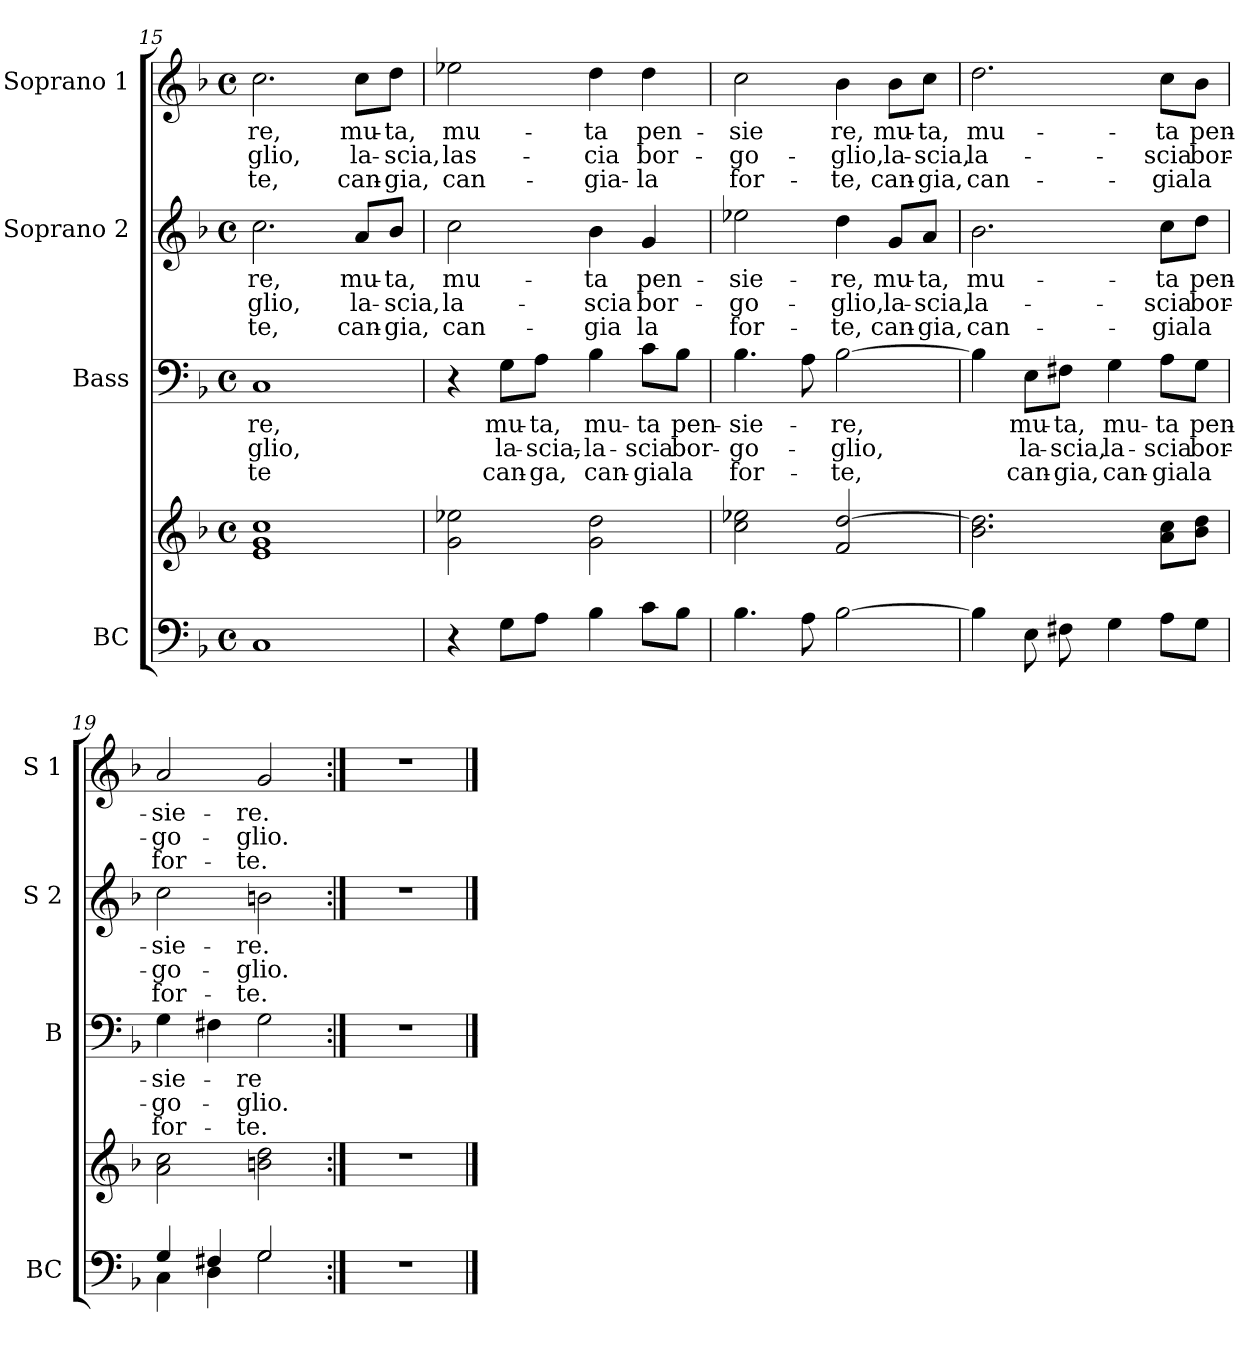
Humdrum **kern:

**kern	**kern	**kern	**text	**text	**text	**kern	**text	**text	**text	**kern	**text	**text	**text
*part4	*part4	*part3	*part3	*part3	*part3	*part2	*part2	*part2	*part2	*part1	*part1	*part1	*part1
*staff5	*staff4	*staff3	*staff3	*staff3	*staff3	*staff2	*staff2	*staff2	*staff2	*staff1	*staff1	*staff1	*staff1
*I"BC	*	*I"Bass	*	*	*	*I"Soprano 2	*	*	*	*I"Soprano 1	*	*	*
*I'BC	*	*I'B	*	*	*	*I'S 2	*	*	*	*I'S 1	*	*	*
!!LO:LB:g=z
*clefF4	*clefG2	*clefF4	*	*	*	*clefG2	*	*	*	*clefG2	*	*	*
*k[b-]	*k[b-]	*k[b-]	*	*	*	*k[b-]	*	*	*	*k[b-]	*	*	*
*F:	*F:	*F:	*	*	*	*F:	*	*	*	*F:	*	*	*
*M4/4	*M4/4	*M4/4	*	*	*	*M4/4	*	*	*	*M4/4	*	*	*
*met(c)	*met(c)	*met(c)	*	*	*	*met(c)	*	*	*	*met(c)	*	*	*
=15	=15	=15	=15	=15	=15	=15	=15	=15	=15	=15	=15	=15	=15
1C	1e 1g 1cc	1C	-re,	-glio,	-te	2.cc\	-re,	-glio,	-te,	2.cc\	-re,	-glio,	-te,
.	.	.	.	.	.	8a/L	mu-	la-	can-	8cc\L	mu-	la-	can-
.	.	.	.	.	.	8b-/J	-ta,	-scia,	-gia,	8dd\J	-ta,	-scia,	-gia,
=16	=16	=16	=16	=16	=16	=16	=16	=16	=16	=16	=16	=16	=16
4r	2g\ 2ee-X\	4r	.	.	.	2cc\	mu-	la-	can-	2ee-X\	mu-	las-	can-
8G\L	.	8G\L	mu-	la-	can-	.	.	.	.	.	.	.	.
8A\J	.	8A\J	-ta,	-scia,-	-ga,	.	.	.	.	.	.	.	.
4B-\	2g\ 2dd\	4B-\	mu-	-la-	can-	4b-\	-ta	-scia	-gia	4dd\	-ta	-cia	-gia-
8c\L	.	8c\L	-ta	-scia	-gia	4g/	pen-	bor-	la	4dd\	pen-	bor-	-la
8B-\J	.	8B-\J	pen-	bor-	la	.	.	.	.	.	.	.	.
=17	=17	=17	=17	=17	=17	=17	=17	=17	=17	=17	=17	=17	=17
4.B-\	2cc\ 2ee-X\	4.B-\	-sie-	-go-	for-	2ee-X\	-sie-	-go-	for-	2cc\	-sie	-go-	for-
8A\	.	8A\	.	.	.	.	.	.	.	.	.	.	.
[2B-\	2f/ [2dd/	[2B-\	-re,	-glio,	-te,	4dd\	-re,	-glio,	-te,	4b-\	re,	-glio,	-te,
.	.	.	.	.	.	8g/L	mu-	la-	can-	8b-\L	mu-	la-	can-
.	.	.	.	.	.	8a/J	-ta,	-scia,	-gia,	8cc\J	-ta,	-scia,	-gia,
=18	=18	=18	=18	=18	=18	=18	=18	=18	=18	=18	=18	=18	=18
4B-\]	2.b-\ 2.dd\]	4B-\]	.	.	.	2.b-\	mu-	la-	can-	2.dd\	mu-	la-	can-
8E\	.	8E\L	mu-	la-	can-	.	.	.	.	.	.	.	.
8F#X\	.	8F#X\J	-ta,	-scia,	-gia,	.	.	.	.	.	.	.	.
4G\	.	4G\	mu-	la-	can-	.	.	.	.	.	.	.	.
8A\L	8a\ 8cc\L	8A\L	-ta	-scia	-gia	8cc\L	-ta	-scia	-gia	8cc\L	-ta	-scia	-gia
8G\J	8b-\ 8dd\J	8G\J	pen-	bor-	la	8dd\J	pen-	bor-	la	8b-\J	pen-	bor-	la
=19	=19	=19	=19	=19	=19	=19	=19	=19	=19	=19	=19	=19	=19
*^	*	*	*	*	*	*	*	*	*	*	*	*	*
4G/	4C\	2a\ 2cc\	4G\	-sie-	-go-	for-	2cc\	-sie-	-go-	for-	2a/	-sie-	-go-	for-
4F#X/	4D\	.	4F#X\	.	.	.	.	.	.	.	.	.	.	.
2G/	2G\	2bn\ 2dd\	2G\	-re	-glio.	-te.	2bn\	-re.	-glio.	-te.	2g/	-re.	-glio.	-te.
*v	*v	*	*	*	*	*	*	*	*	*	*	*	*	*
!!LO:PB:g=z
=20:|!	=20:|!	=20:|!	=20:|!	=20:|!	=20:|!	=20:|!	=20:|!	=20:|!	=20:|!	=20:|!	=20:|!	=20:|!	=20:|!
1r	1r	1r	.	.	.	1r	.	.	.	1r	.	.	.
==	==	==	==	==	==	==	==	==	==	==	==	==	==
*-	*-	*-	*-	*-	*-	*-	*-	*-	*-	*-	*-	*-	*-
